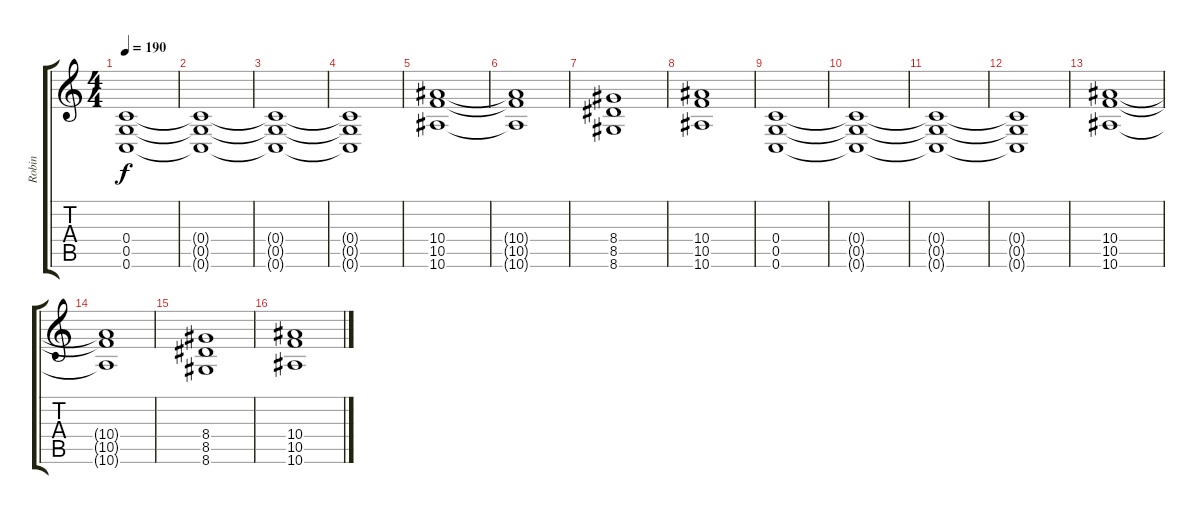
\track ("Robin" "Robin") {instrument electricguitarjazz}
\staff {score tabs}
\tuning (D4 A3 F3 C3 G2 C2) {hide}
\ts (4 4)
\tempo 190
\clef g2
\ks c
(0.4 0.5 0.6).1{dy f} |
(0.4{t} 0.5{t} 0.6{t}).1 |
(0.4{t} 0.5{t} 0.6{t}).1 |
(0.4{t} 0.5{t} 0.6{t}).1 |
(10.4 10.5 10.6).1 |
(10.4{t} 10.5{t} 10.6{t}).1 |
(8.4 8.5 8.6).1 |
(10.4 10.5 10.6).1 |
(0.4 0.5 0.6).1 |
(0.4{t} 0.5{t} 0.6{t}).1 |
(0.4{t} 0.5{t} 0.6{t}).1 |
(0.4{t} 0.5{t} 0.6{t}).1 |
(10.4 10.5 10.6).1 |
(10.4{t} 10.5{t} 10.6{t}).1 |
(8.4 8.5 8.6).1 |
(10.4 10.5 10.6).1
